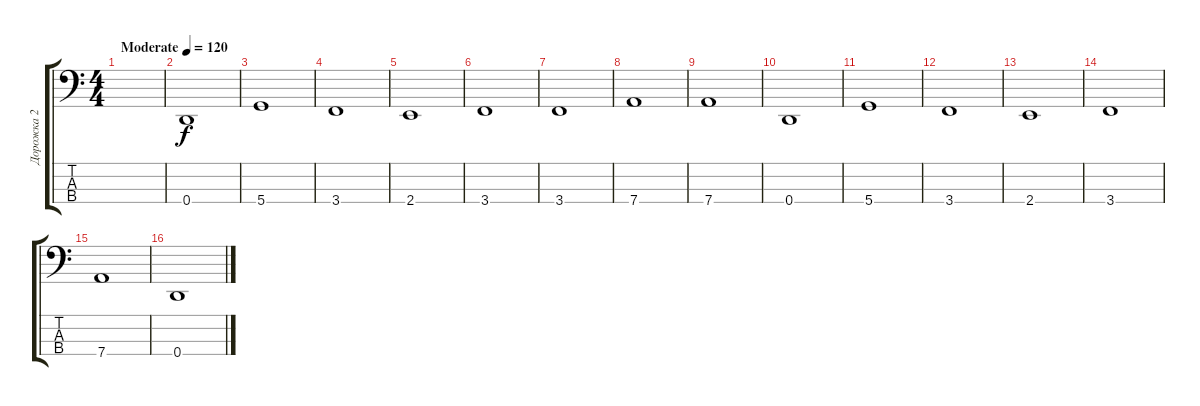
\track ("Дорожка 2" "Дорожка 2") {instrument electricbassfinger}
\staff {score tabs}
\tuning (G2 D2 A1 D1) {hide}
\ts (4 4)
\tempo (120 "Moderate")
\clef f4
\ks c
|
0.4.1 |
5.4.1 |
3.4.1 |
2.4.1 |
3.4.1 |
3.4.1 |
7.4.1 |
7.4.1 |
0.4.1 |
5.4.1 |
3.4.1 |
2.4.1 |
3.4.1 |
7.4.1 |
0.4.1
